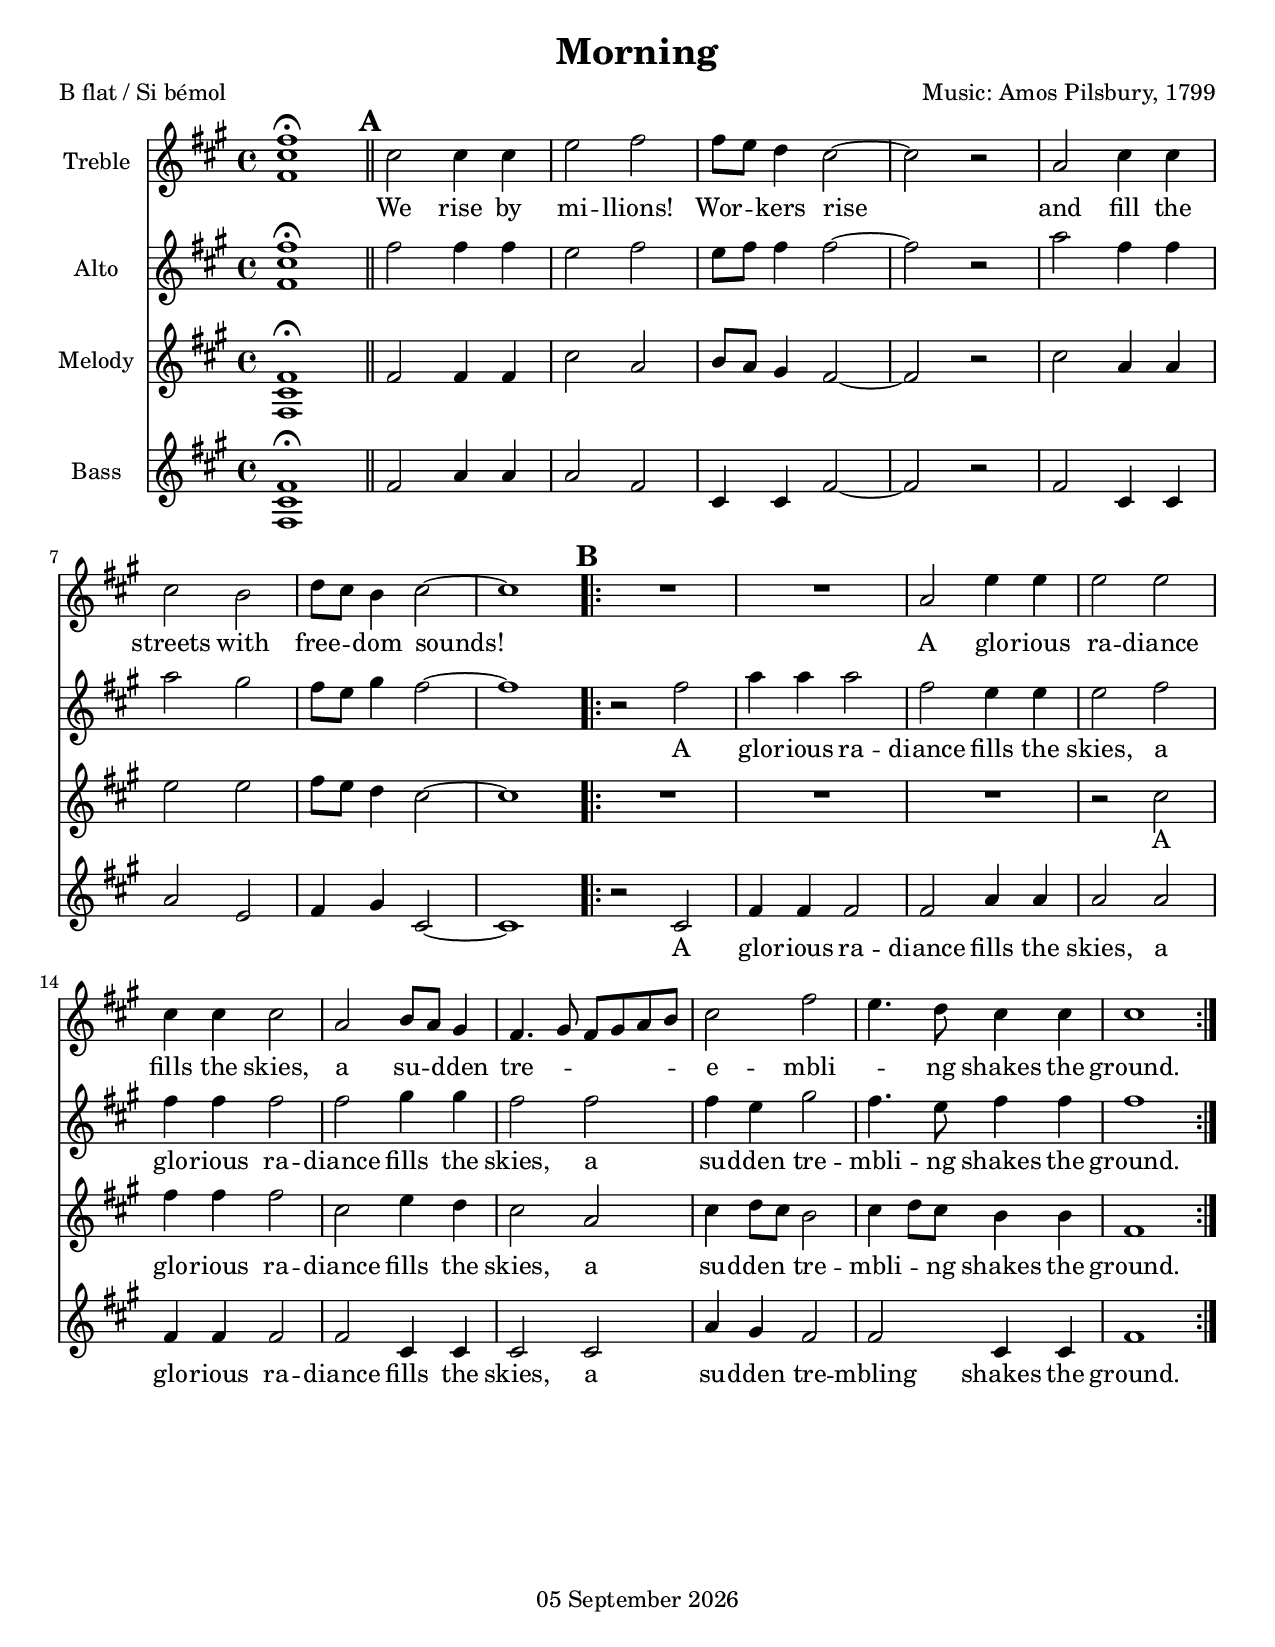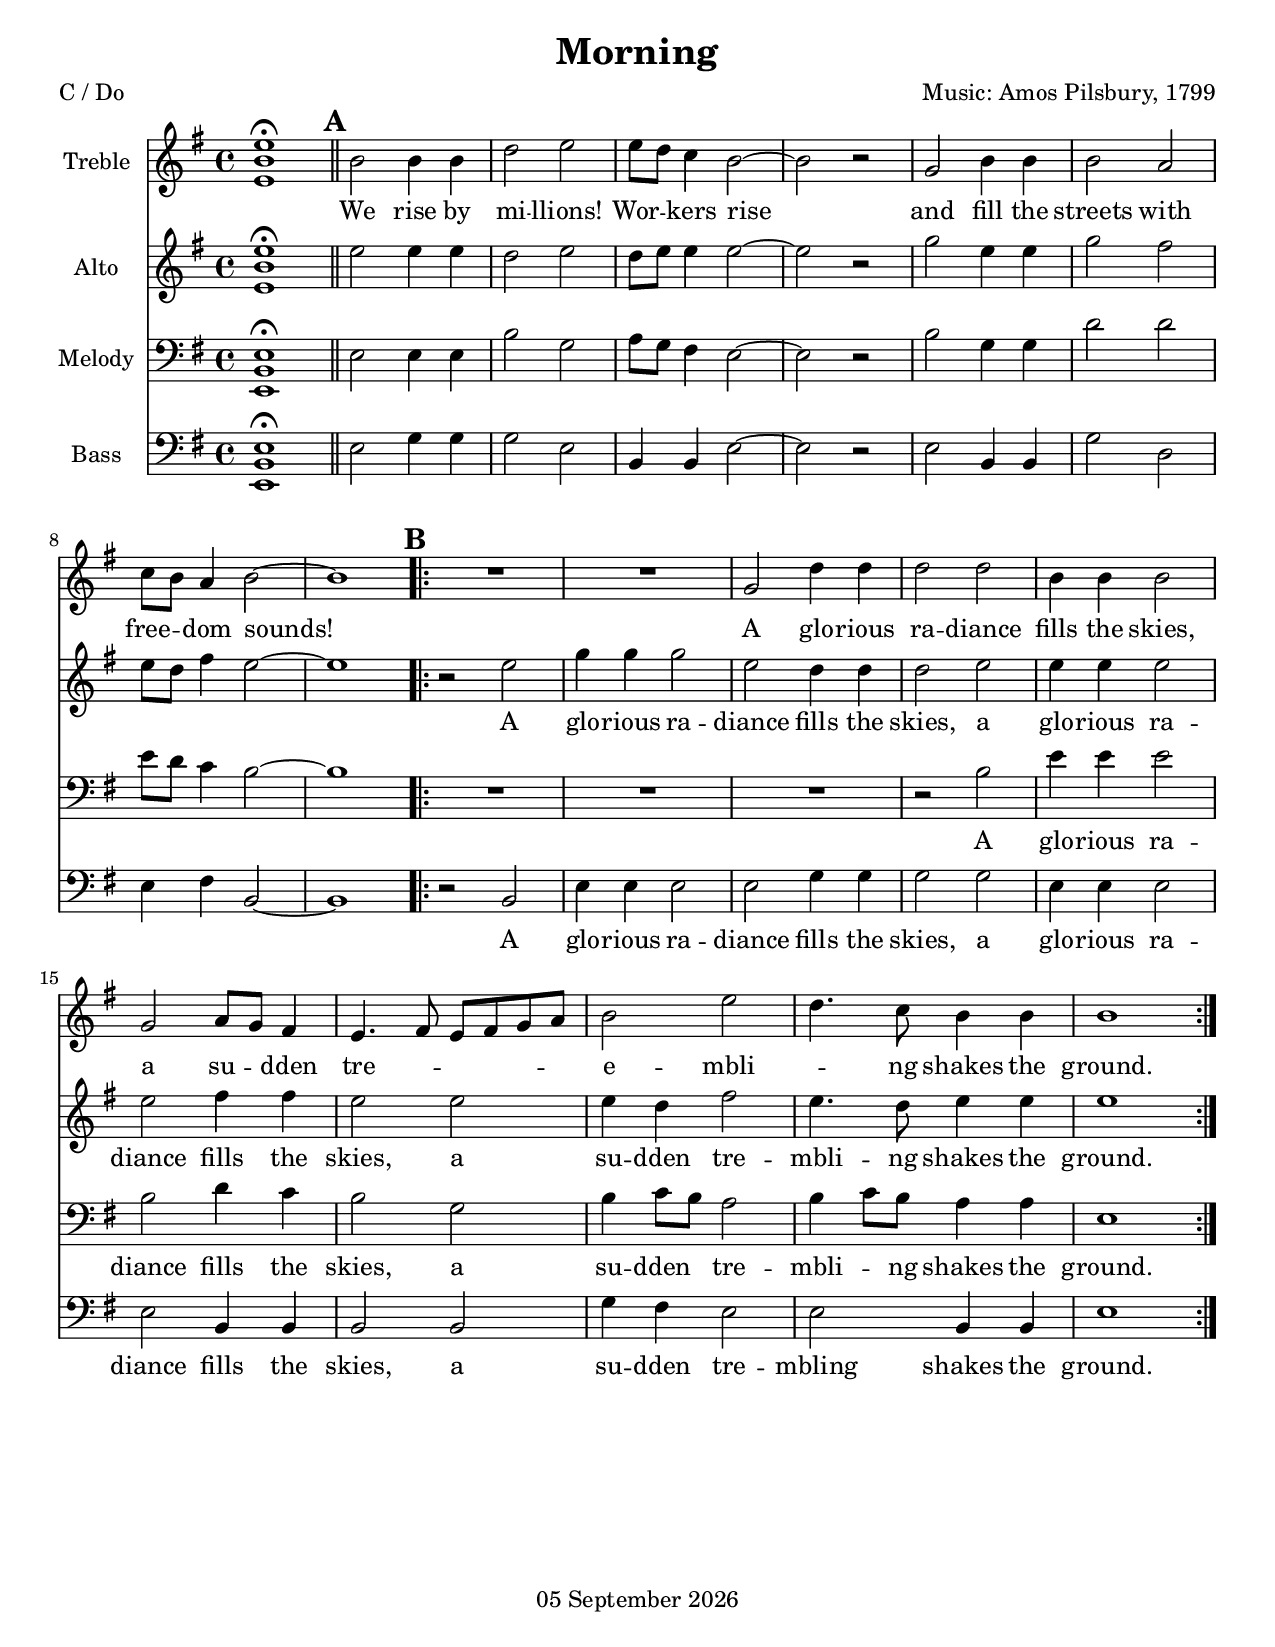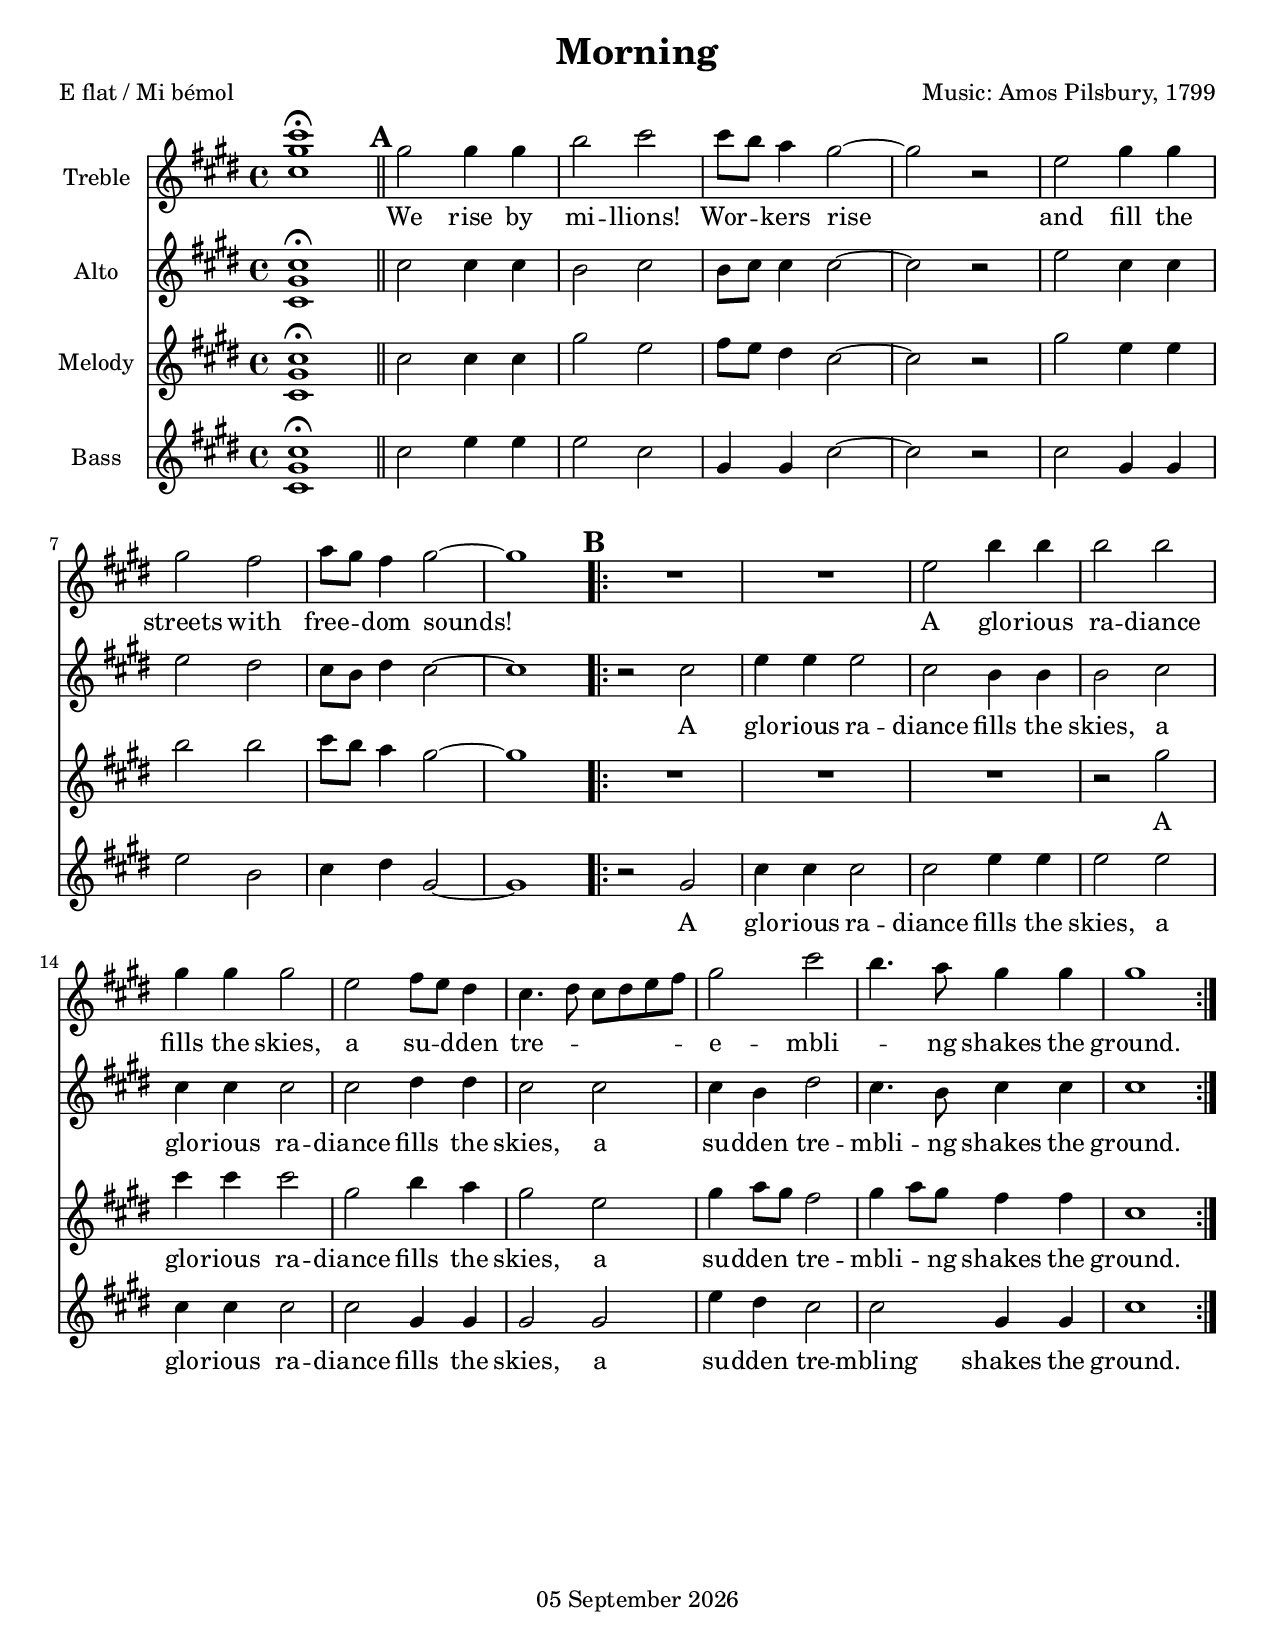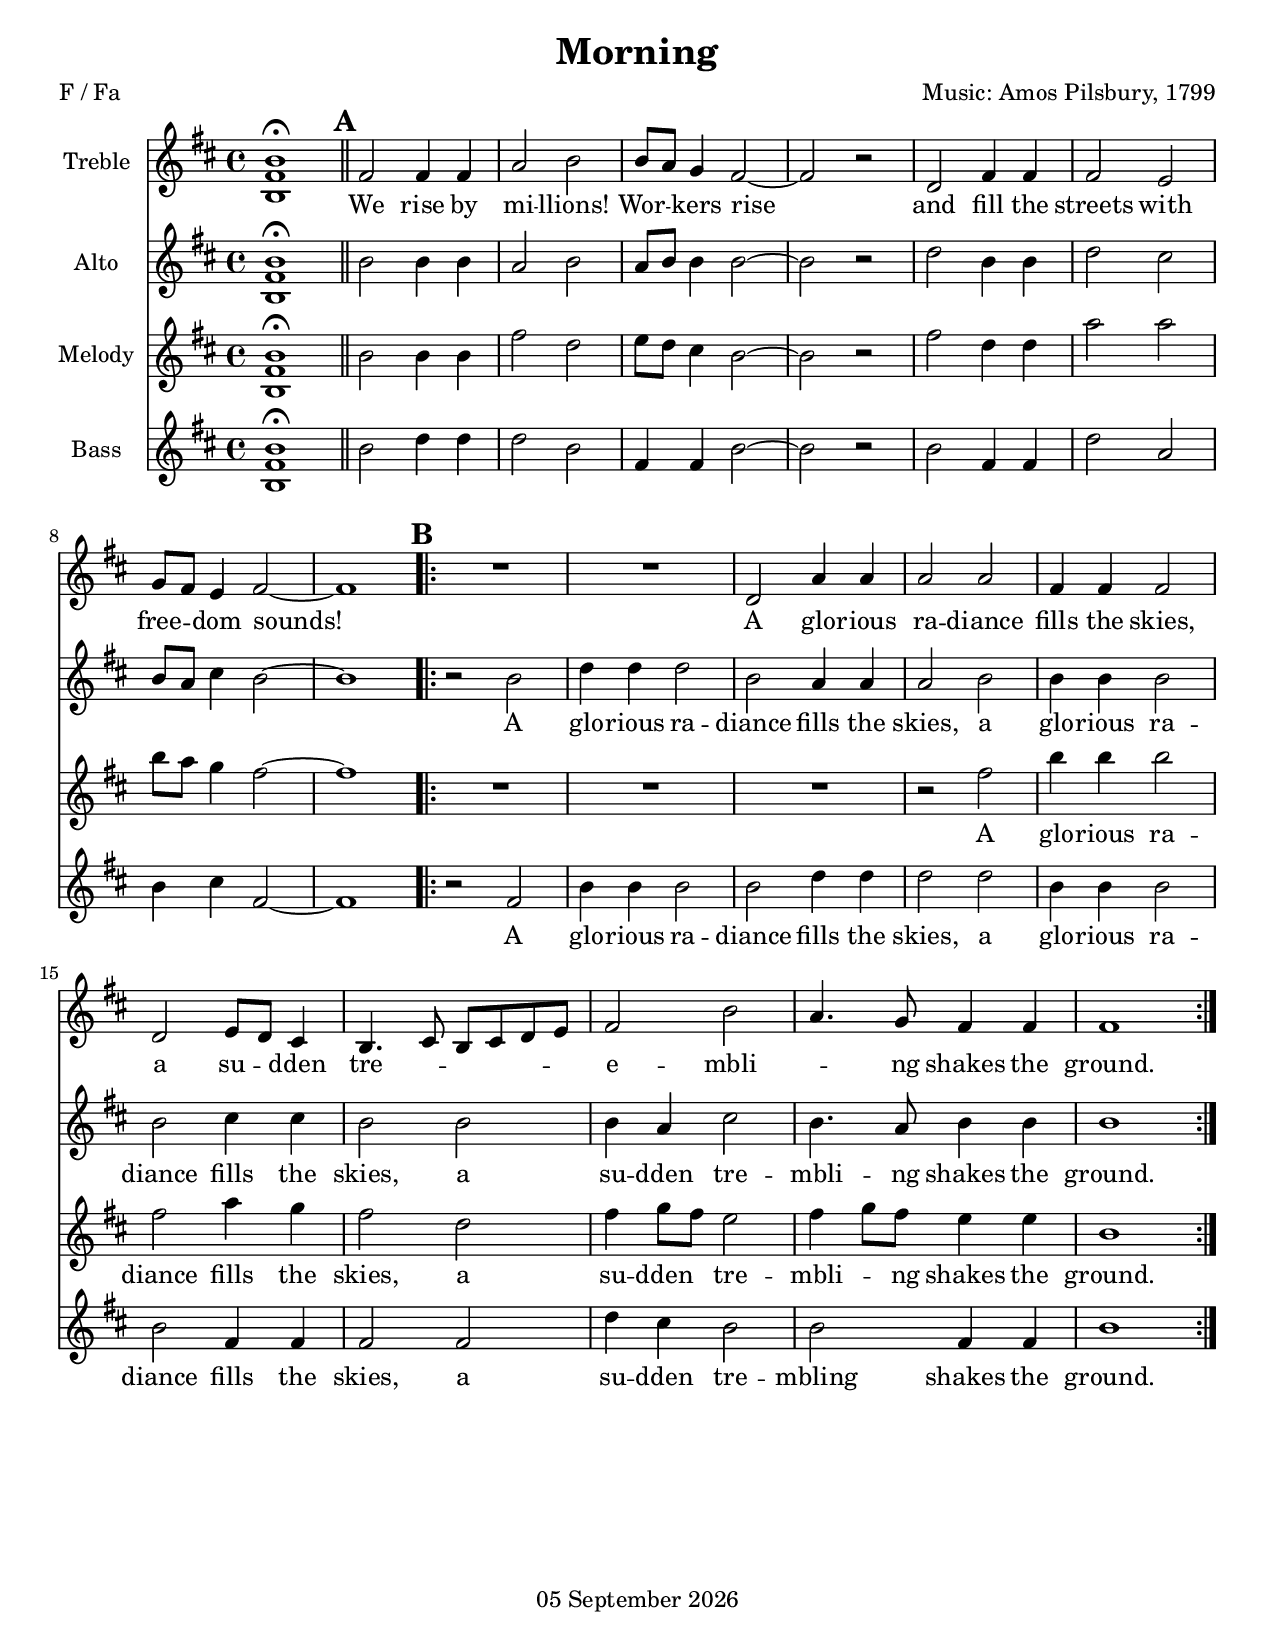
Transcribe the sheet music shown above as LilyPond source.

\version "2.16"
date = #(strftime "%d %B %Y" (localtime (current-time)))

\header {
  title = "Morning"
  composer = "Music: Amos Pilsbury, 1799"
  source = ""
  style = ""
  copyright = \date
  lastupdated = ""
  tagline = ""
}

%%% music

%part: treble
treble = {
  \set Staff.instrumentName = "Treble "
  \relative c'' {
    \key e \minor

    <e, b' e>1\fermata |
    \bar "||"

    \mark \default
    b'2 b4 b |
    d2 e |
    e8 d c4 b2 ~ |
    b2 r |
    g2 b4 b |
    b2 a |
    c8 b a4 b2 ~ |
    b1 |

    \mark \default
    R1 |
    R1 |
    g2 d'4 d |
    d2 d |
    b4 b b2 |
    g2 a8 g fis4 |
    e4. fis8 e fis g a |
    b2 e |
    d4. c8 b4 b |
    b1 |

  }
}

%part: alto
alto = {
  \set Staff.instrumentName = "Alto "
  \relative c'' {
    \key e \minor

    <e, b' e>1\fermata |
    \bar "||"

    \mark \default
    e'2 e4 e |
    d2 e |
    d8 e e4 e2 ~ |
    e2 r |
    g2 e4 e |
    g2 fis |
    e8 d fis4 e2 ~ |
    e1 |

    \mark \default
    \repeat volta 2 {
      r2 e2 |
      g4 g g2 |
      e2 d4 d |
      d2 e |
      e4 e e2 |
      e2 fis4 fis |
      e2 e |
      e4 d fis2 |
      e4. d8 e4 e |
      e1 |
    }

  }
}

%part: tenor
tenor = {
  \set Staff.instrumentName = "Melody "
  \relative c' {
    \key e \minor

    <e, b' e>1\fermata |
    \bar "||"

    \mark \default
    e'2 e4 e |
    b'2 g |
    a8 g fis4 e2 ~ |
    e2 r |
    b'2 g4 g |
    d'2 d |
    e8 d c4 b2 ~ |
    b1 |

    \mark \default
    \repeat volta 2 {
      R1 |
      R1 |
      R1 |
      r2 b |
      e4 e e2 |
      b2 d4 c |
      b2 g |
      b4 c8 b a2 |
      b4 c8 b a4 a |
      e1 |
    }

  }
}

%part: bass
bass = {
  \set Staff.instrumentName = "Bass "
  \relative c {
    \key e \minor

    <e, b' e>1\fermata |
    \bar "||"

    \mark \default
    e'2 g4 g |
    g2 e |
    b4 b e2 ~ |
    e2 r |
    e2 b4 b |
    g'2 d |
    e4 fis b,2 ~ |
    b1 |

    \mark \default
    \repeat volta 2 {
      r2 b |
      e4 e e2 |
      e2 g4 g |
      g2 g |
      e4 e e2 |
      e2 b4 b |
      b2 b |
      g'4 fis e2 |
      e2 b4 b |
      e1 |
    }

  }
}

%%% lyrics

wordsTreble = \lyricmode {
  _ We2 rise4 by mi2 -- llions! Wor4 -- kers rise1 _2
  and fill4 the streets2 with free4 -- dom sounds!1.
  _1 _
  A2 glo4 -- rious ra2 -- diance fills4 the skies,2
  a su4 -- dden tre1 -- e2 -- mbli2.. -- ng8 shakes4 the ground.1
}

wordsAlto = \lyricmode {
  _1 _ _ _ _ _ _ _ _ _2
  A2 glo4 -- rious ra2 -- diance fills4 the skies,2
  a2 glo4 -- rious ra2 -- diance fills4 the skies,2
  a2 su4 -- dden tre2 -- mbli4. -- ng8 shakes4 the ground.1
}

wordsTenor = \lyricmode {
  _1 _ _ _ _ _ _ _ _ _ _ _ _2
  A2 glo4 -- rious ra2 -- diance fills4 the skies,2
  a2 su4 -- dden tre2 -- mbli4. -- ng8 shakes4 the ground.1
}

wordsBass = \lyricmode {
  _1 _ _ _ _ _ _ _ _ _2
  A2 glo4 -- rious ra2 -- diance fills4 the skies,2
  a2 glo4 -- rious ra2 -- diance fills4 the skies,2
  a2 su4 -- dden tre2 -- mbling shakes4 the ground.1
}

%%% layout

\book {
  \score {
    <<
      \tempo 4 = 180
      \unfoldRepeats \new Staff \treble
      \unfoldRepeats \new Staff \alto
      \unfoldRepeats \new Staff \tenor
      \unfoldRepeats \new Staff \bass
    >>
    \midi { }
  }
}

#(set-default-paper-size "letter" 'portrait)
#(define output-suffix "C")
\book {
  \paper { }
  \header { poet = "C / Do" }
  \score {
    <<
      \new Staff << 
        \treble
        \new Lyrics { \wordsTreble }
      >>
      \new Staff <<
        \alto
        \new Lyrics { \wordsAlto }
      >>
      \new Staff \transpose c c, <<
        { \clef bass \tenor }
        \new Lyrics { \wordsTenor }
      >>
      %\new Staff \tenor
      \new Staff <<
        { \clef bass \bass }
        \new Lyrics { \wordsBass }
      >>
    >>
  }
}

#(define output-suffix "Bflat")
\book {
  \paper { }
  \header { poet = "B flat / Si bémol" }
  \score {
    <<
      \new Staff <<
        { \transpose bes c'  \treble }
        \new Lyrics { \wordsTreble }
      >>
      \new Staff <<
        { \transpose bes c'  \alto }
        \new Lyrics { \wordsAlto }
      >>
      \new Staff <<
        { \transpose bes c'  \tenor }
        \new Lyrics { \wordsTenor }
      >>
      \new Staff <<
        { \transpose bes c'' \bass }
        \new Lyrics { \wordsBass }
      >>
    >>
  }
}

#(define output-suffix "Eflat")
\book {
  \paper { }
  \header { poet = "E flat / Mi bémol" }
  \score {
    <<
      \new Staff <<
        { \transpose ees c'  \treble }
        \new Lyrics { \wordsTreble }
      >>
      \new Staff <<
        { \transpose ees c   \alto }
        \new Lyrics { \wordsAlto }
      >>
      \new Staff <<
        { \transpose ees c'  \tenor }
        \new Lyrics { \wordsTenor }
      >>
      \new Staff <<
        { \transpose ees c'' \bass }
        \new Lyrics { \wordsBass }
      >>
    >>
  }
}

#(define output-suffix "F")
\book {
  \paper { }
  \header { poet = "F / Fa" }
  \score {
    <<
      \new Staff <<
        { \transpose f c   \treble }
        \new Lyrics { \wordsTreble }
      >>
      \new Staff <<
        { \transpose f c   \alto }
        \new Lyrics { \wordsAlto }
      >>
      \new Staff <<
        { \transpose f c'  \tenor }
        \new Lyrics { \wordsTenor }
      >>
      \new Staff <<
        { \transpose f c'' \bass }
        \new Lyrics { \wordsBass }
      >>
    >>
  }
}
